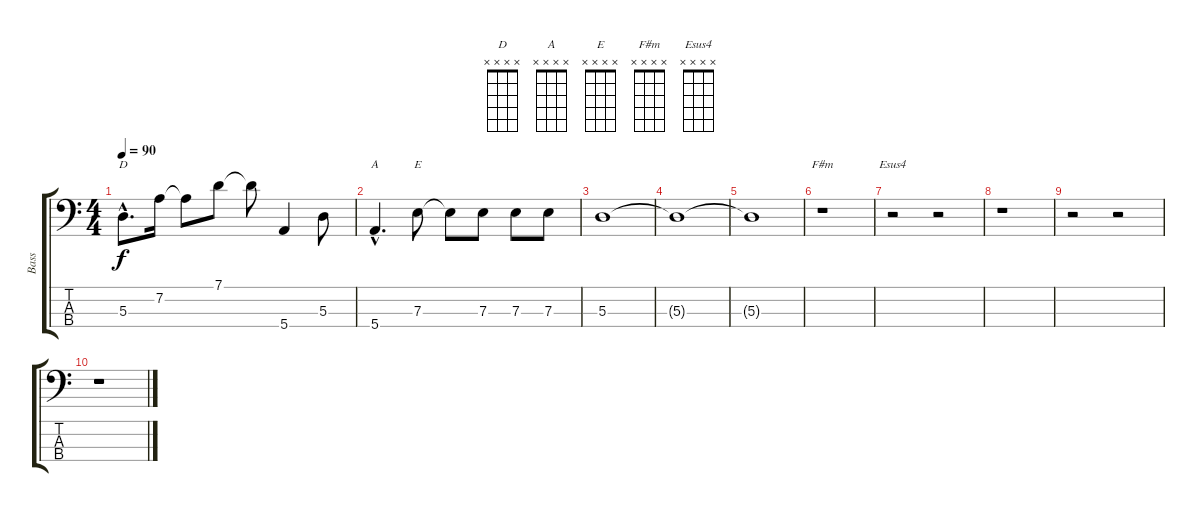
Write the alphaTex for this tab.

\track ("Bass" "Bass") {instrument electricbassfinger}
\staff {score tabs}
\tuning (G2 D2 A1 E1) {hide}
\chord ("D" x x x x) {firstfret 0}
\chord ("A" x x x x) {firstfret 0}
\chord ("E" x x x x) {firstfret 0}
\chord ("F#m" x x x x) {firstfret 0}
\chord ("Esus4" x x x x) {firstfret 0}
\ts (4 4)
\tempo 90
\clef f4
\ks c
5.3{hac}.8{d ch "D" dy f} 7.2.16 7.2{t}.8 7.1.8 7.1{t}.8 5.4.4 5.3.8 |
5.4{hac}.4{d ch "A"} 7.3.8{ch "E"} 7.3{t}.8 7.3.8 7.3.8 7.3.8 |
5.3.1 |
5.3{t}.1 |
5.3{t}.1 |
r.1{ch "F#m"} |
r.2{ch "Esus4"} r.2 |
r.1 |
r.2 r.2 |
r.1
